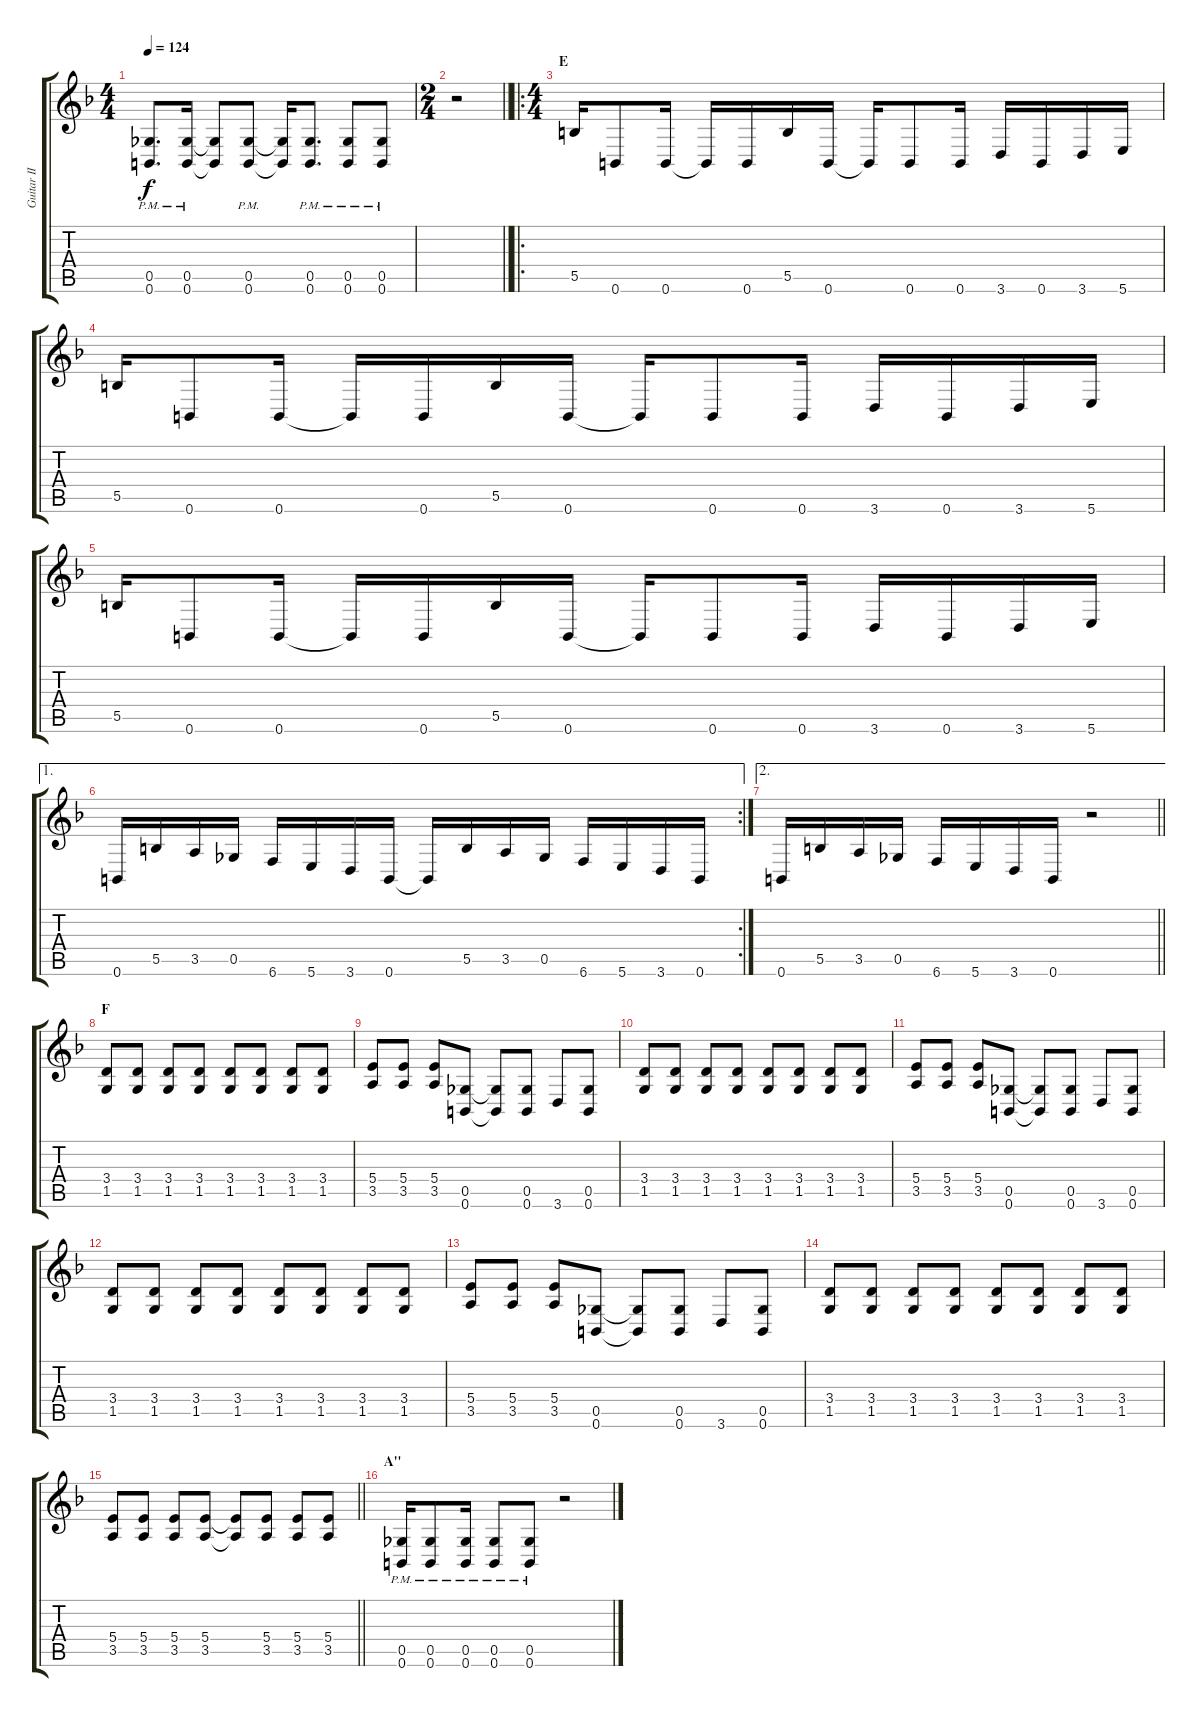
\track ("Guitar II (Hitsugi)" "Guitar II ") {instrument distortionguitar}
\staff {score tabs}
\tuning (Db4 Ab3 E3 B2 Gb2 B1) {hide}
\ts (4 4)
\tempo 124
\clef g2
\ks f
(0.5{pm} 0.6{pm}).8{d dy f} (0.5{pm} 0.6{pm}).16 (0.5{t} 0.6{t}).8 (0.5{pm} 0.6{pm}).8 (0.5{t} 0.6{t}).16 (0.5{pm} 0.6{pm}).8{d} (0.5{pm} 0.6{pm}).8 (0.5{pm} 0.6{pm}).8 |
\ts (2 4)
\barLineRight lightlight
r.2 |
\ro
\ts (4 4)
\section ("" "E")
5.5.16 0.6.8 0.6.16 0.6{t}.16 0.6.16 5.5.16 0.6.16 0.6{t}.16 0.6.8 0.6.16 3.6.16 0.6.16 3.6.16 5.6.16 |
5.5.16 0.6.8 0.6.16 0.6{t}.16 0.6.16 5.5.16 0.6.16 0.6{t}.16 0.6.8 0.6.16 3.6.16 0.6.16 3.6.16 5.6.16 |
5.5.16 0.6.8 0.6.16 0.6{t}.16 0.6.16 5.5.16 0.6.16 0.6{t}.16 0.6.8 0.6.16 3.6.16 0.6.16 3.6.16 5.6.16 |
\ae 1
\rc 2
0.6.16 5.5.16 3.5.16 0.5.16 6.6.16 5.6.16 3.6.16 0.6.16 0.6{t}.16 5.5.16 3.5.16 0.5.16 6.6.16 5.6.16 3.6.16 0.6.16 |
\ae 2
\barLineRight lightlight
0.6.16 5.5.16 3.5.16 0.5.16 6.6.16 5.6.16 3.6.16 0.6.16 r.2 |
\section ("" "F")
(3.4 1.5).8 (3.4 1.5).8 (3.4 1.5).8 (3.4 1.5).8 (3.4 1.5).8 (3.4 1.5).8 (3.4 1.5).8 (3.4 1.5).8 |
(5.4 3.5).8 (5.4 3.5).8 (5.4 3.5).8 (0.5 0.6).8 (0.5{t} 0.6{t}).8 (0.5 0.6).8 3.6.8 (0.5 0.6).8 |
(3.4 1.5).8 (3.4 1.5).8 (3.4 1.5).8 (3.4 1.5).8 (3.4 1.5).8 (3.4 1.5).8 (3.4 1.5).8 (3.4 1.5).8 |
(5.4 3.5).8 (5.4 3.5).8 (5.4 3.5).8 (0.5 0.6).8 (0.5{t} 0.6{t}).8 (0.5 0.6).8 3.6.8 (0.5 0.6).8 |
(3.4 1.5).8 (3.4 1.5).8 (3.4 1.5).8 (3.4 1.5).8 (3.4 1.5).8 (3.4 1.5).8 (3.4 1.5).8 (3.4 1.5).8 |
(5.4 3.5).8 (5.4 3.5).8 (5.4 3.5).8 (0.5 0.6).8 (0.5{t} 0.6{t}).8 (0.5 0.6).8 3.6.8 (0.5 0.6).8 |
(3.4 1.5).8 (3.4 1.5).8 (3.4 1.5).8 (3.4 1.5).8 (3.4 1.5).8 (3.4 1.5).8 (3.4 1.5).8 (3.4 1.5).8 |
\barLineRight lightlight
(5.4 3.5).8 (5.4 3.5).8 (5.4 3.5).8 (5.4 3.5).8 (5.4{t} 3.5{t}).8 (5.4 3.5).8 (5.4 3.5).8 (5.4 3.5).8 |
\section ("" "A''")
(0.5{pm} 0.6{pm}).16 (0.5{pm} 0.6{pm}).8 (0.5{pm} 0.6{pm}).16 (0.5{pm} 0.6{pm}).8 (0.5{pm} 0.6{pm}).8 r.2
